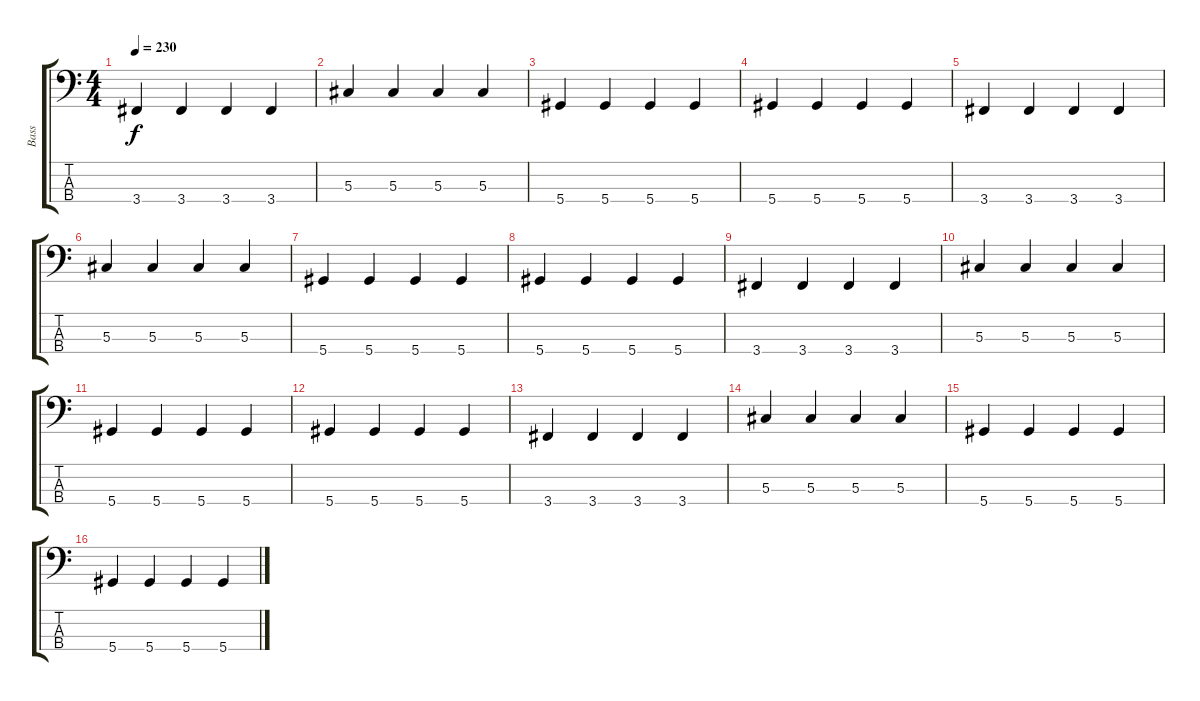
\track ("Bass" "Bass") {instrument electricbasspick}
\staff {score tabs}
\tuning (Gb2 Db2 Ab1 Eb1) {hide}
\ts (4 4)
\tempo 230
\clef f4
\ks c
3.4.4{dy f} 3.4.4 3.4.4 3.4.4 |
5.3.4 5.3.4 5.3.4 5.3.4 |
5.4.4 5.4.4 5.4.4 5.4.4 |
5.4.4 5.4.4 5.4.4 5.4.4 |
3.4.4 3.4.4 3.4.4 3.4.4 |
5.3.4 5.3.4 5.3.4 5.3.4 |
5.4.4 5.4.4 5.4.4 5.4.4 |
5.4.4 5.4.4 5.4.4 5.4.4 |
3.4.4 3.4.4 3.4.4 3.4.4 |
5.3.4 5.3.4 5.3.4 5.3.4 |
5.4.4 5.4.4 5.4.4 5.4.4 |
5.4.4 5.4.4 5.4.4 5.4.4 |
3.4.4 3.4.4 3.4.4 3.4.4 |
5.3.4 5.3.4 5.3.4 5.3.4 |
5.4.4 5.4.4 5.4.4 5.4.4 |
5.4.4 5.4.4 5.4.4 5.4.4
